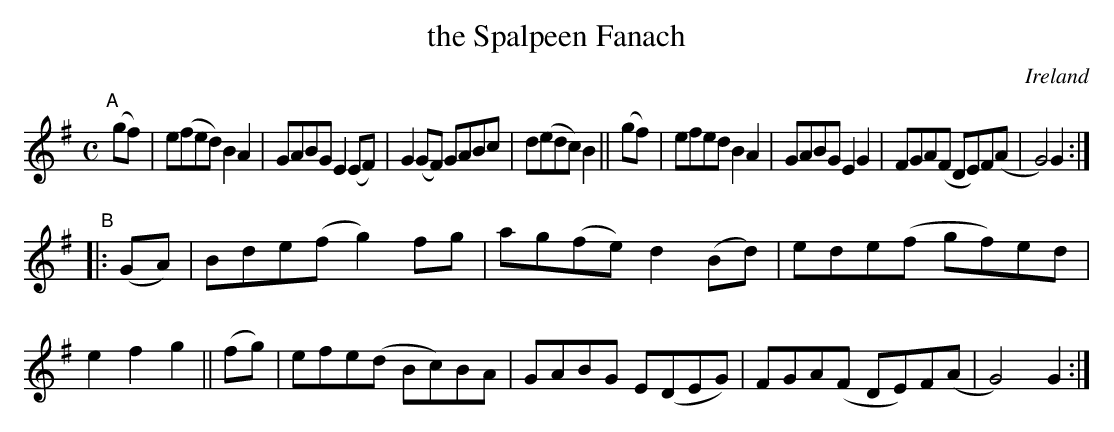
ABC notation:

X:1
T: the Spalpeen Fanach
O: Ireland
M: C
L: 1/8
K: G
"^A"[|]\
   (gf) | e(fed) B2A2 | GABG   E2(EF) | G2(GF) GABc   | d(edc) B2 \
|| (gf) | efed   B2A2 | GABG   E2G2   | FGA(F  DE)F(A | G4)    G2 :|
"^B"\
|: (GA) | Bde(f g2)fg | ag(fe) d2(Bd) | ede(f  gf)ed  | e2f2   g2 \
|| (fg) | efe(d Bc)BA | GABG   E(DEG) | FGA(F  DE)F(A | G4)    G2 :|
